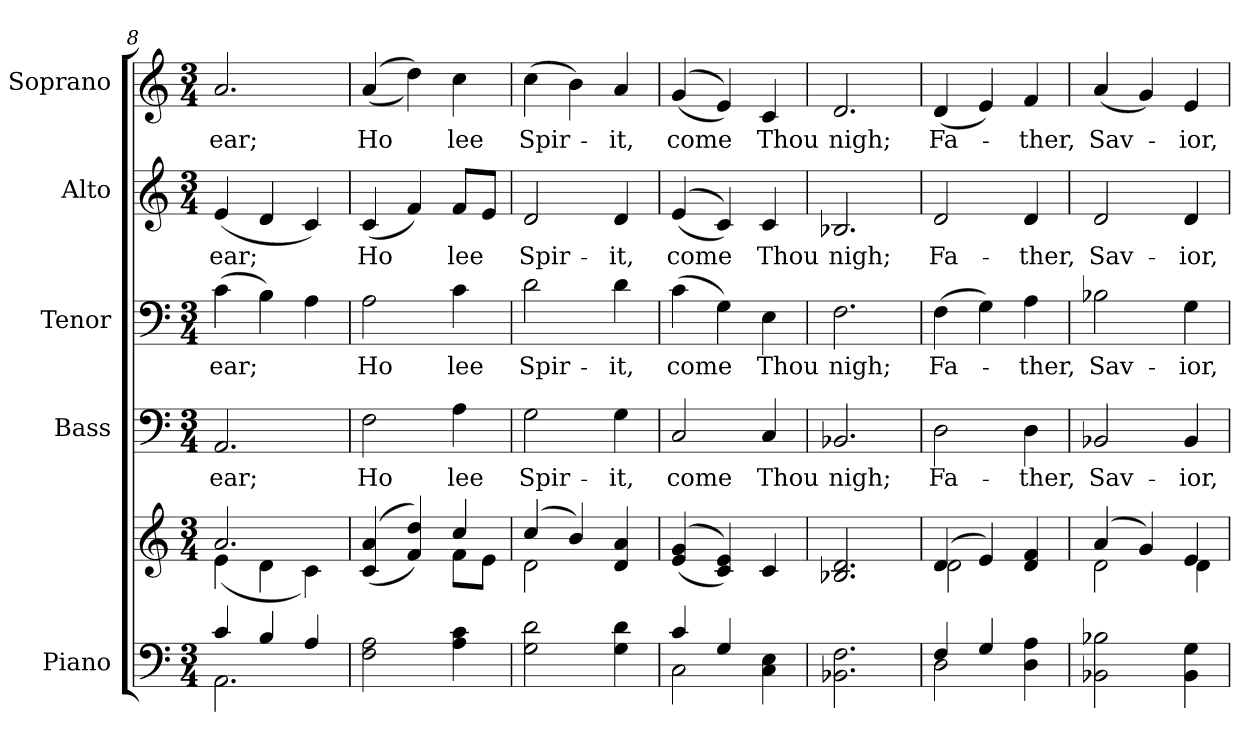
**kern	**kern	**kern	**text	**kern	**text	**kern	**text	**kern	**text
*part5	*part5	*part4	*part4	*part3	*part3	*part2	*part2	*part1	*part1
*staff6	*staff5	*staff4	*staff4	*staff3	*staff3	*staff2	*staff2	*staff1	*staff1
*I"Piano	*	*I"Bass	*	*I"Tenor	*	*I"Alto	*	*I"Soprano	*
*I'Pno.	*	*I'B.	*	*I'T.	*	*I'A.	*	*I'S.	*
*clefF4	*clefG2	*clefF4	*	*clefF4	*	*clefG2	*	*clefG2	*
*k[]	*k[]	*k[]	*	*k[]	*	*k[]	*	*k[]	*
*C:	*C:	*C:	*	*C:	*	*C:	*	*C:	*
*M3/4	*M3/4	*M3/4	*	*M3/4	*	*M3/4	*	*M3/4	*
=8	=8	=8	=8	=8	=8	=8	=8	=8	=8
*^	*^	*	*	*	*	*	*	*	*
!	!	!	!	!	!LO:LY:b:color=#000000	!	!	!	!	!	!
!	!	!	!	!	!	!	!LO:LY:b:color=#000000	!	!	!	!
!	!	!	!	!	!	!	!	!	!LO:LY:b:color=#000000	!	!
!	!	!	!	!	!	!	!	!	!	!	!LO:LY:b:color=#000000
4ci/	2.AAi\	2.ai/	(4ei\	2.AAi/	ear;	(4ci\	ear;	(4ei/	ear;	2.ai/	ear;
4Bi/	.	.	4di\	.	.	4Bi\)	.	4di/	.	.	.
4Ai/	.	.	4ci\)	.	.	4Ai\	.	4ci/)	.	.	.
*v	*v	*	*	*	*	*	*	*	*	*	*
=9	=9	=9	=9	=9	=9	=9	=9	=9	=9	=9
!	!	!	!	!LO:LY:b:color=#000000	!	!	!	!	!	!
!	!	!	!	!	!	!LO:LY:b:color=#000000	!	!	!	!
!	!	!	!	!	!	!	!	!LO:LY:b:color=#000000	!	!
!	!	!	!	!	!	!	!	!	!	!LO:LY:b:color=#000000
2Fi\ 2Ai	((4ci/ 4ai	2ryy	2Fi\	Ho	2Ai\	Ho	(4ci/	Ho	((4ai/	Ho
.	4fi/ 4ddi))	.	.	.	.	.	4fi/)	.	4ddi\))	.
!	!	!	!	!LO:LY:b:color=#000000	!	!	!	!	!	!
!	!	!	!	!	!	!LO:LY:b:color=#000000	!	!	!	!
!	!	!	!	!	!	!	!	!LO:LY:b:color=#000000	!	!
!	!	!	!	!	!	!	!	!	!	!LO:LY:b:color=#000000
4Ai\ 4ci	4cci/	8fi\L	4Ai\	lee	4ci\	lee	8fi/L	lee	4cci\	lee
.	.	8ei\J	.	.	.	.	8ei/J	.	.	.
!!LO:PB:g=z
=10	=10	=10	=10	=10	=10	=10	=10	=10	=10	=10
!	!	!	!	!LO:LY:b:color=#000000	!	!	!	!	!	!
!	!	!	!	!	!	!LO:LY:b:color=#000000	!	!	!	!
!	!	!	!	!	!	!	!	!LO:LY:b:color=#000000	!	!
!	!	!	!	!	!	!	!	!	!	!LO:LY:b:color=#000000
2Gi\ 2di	(4cci/	2di\	2Gi\	Spir-	2di\	Spir-	2di/	Spir-	(4cci\	Spir-
.	4bi/)	.	.	.	.	.	.	.	4bi\)	.
!	!	!	!	!LO:LY:b:color=#000000	!	!	!	!	!	!
!	!	!	!	!	!	!LO:LY:b:color=#000000	!	!	!	!
!	!	!	!	!	!	!	!	!LO:LY:b:color=#000000	!	!
!	!	!	!	!	!	!	!	!	!	!LO:LY:b:color=#000000
4Gi\ 4di	4di/ 4ai	4ryy	4Gi\	-it,	4di\	-it,	4di/	-it,	4ai/	-it,
*	*v	*v	*	*	*	*	*	*	*	*
=11	=11	=11	=11	=11	=11	=11	=11	=11	=11
*^	*	*	*	*	*	*	*	*	*
*	*	*^	*	*	*	*	*	*	*	*
!	!	!	!	!	!LO:LY:b:color=#000000	!	!	!	!	!	!
*	*	*v	*v	*	*	*	*	*	*	*	*
*	*	*^	*	*	*	*	*	*	*	*
!	!	!	!	!	!	!	!LO:LY:b:color=#000000	!	!	!	!
*	*	*v	*v	*	*	*	*	*	*	*	*
*	*	*^	*	*	*	*	*	*	*	*
!	!	!	!	!	!	!	!	!	!LO:LY:b:color=#000000	!	!
*	*	*v	*v	*	*	*	*	*	*	*	*
*	*	*^	*	*	*	*	*	*	*	*
!	!	!	!	!	!	!	!	!	!	!	!LO:LY:b:color=#000000
*	*	*v	*v	*	*	*	*	*	*	*	*
4ci/	2Ci\	((4ei/ 4gi	2Ci/	come	(4ci\	come	((4ei/	come	((4gi/	come
4Gi/	.	4ci/ 4ei))	.	.	4Gi\)	.	4ci/))	.	4ei/))	.
!	!	!	!	!LO:LY:b:color=#000000	!	!	!	!	!	!
!	!	!	!	!	!	!LO:LY:b:color=#000000	!	!	!	!
!	!	!	!	!	!	!	!	!LO:LY:b:color=#000000	!	!
!	!	!	!	!	!	!	!	!	!	!LO:LY:b:color=#000000
4Ci\ 4Ei	4ryy	4ci/	4Ci/	Thou	4Ei\	Thou	4ci/	Thou	4ci/	Thou
*v	*v	*	*	*	*	*	*	*	*	*
=12	=12	=12	=12	=12	=12	=12	=12	=12	=12
*^	*	*	*	*	*	*	*	*	*
!	!	!	!	!LO:LY:b:color=#000000	!	!	!	!	!	!
*v	*v	*	*	*	*	*	*	*	*	*
*^	*	*	*	*	*	*	*	*	*
!	!	!	!	!	!	!LO:LY:b:color=#000000	!	!	!	!
*v	*v	*	*	*	*	*	*	*	*	*
*^	*	*	*	*	*	*	*	*	*
!	!	!	!	!	!	!	!	!LO:LY:b:color=#000000	!	!
*v	*v	*	*	*	*	*	*	*	*	*
*^	*	*	*	*	*	*	*	*	*
!	!	!	!	!	!	!	!	!	!	!LO:LY:b:color=#000000
*v	*v	*	*	*	*	*	*	*	*	*
2.BB-Xi\ 2.Fi	2.B-Xi/ 2.di	2.BB-Xi/	nigh;	2.Fi\	nigh;	2.B-Xi/	nigh;	2.di/	nigh;
!!LO:PB:g=z
=13	=13	=13	=13	=13	=13	=13	=13	=13	=13
*^	*^	*	*	*	*	*	*	*	*
!	!	!	!	!	!LO:LY:b:color=#000000	!	!	!	!	!	!
!	!	!	!	!	!	!	!LO:LY:b:color=#000000	!	!	!	!
!	!	!	!	!	!	!	!	!	!LO:LY:b:color=#000000	!	!
!	!	!	!	!	!	!	!	!	!	!	!LO:LY:b:color=#000000
4Fi/	2Di\	(4di/	2di\	2Di\	Fa-	(4Fi\	Fa-	2di/	Fa-	(4di/	Fa-
4Gi/	.	4ei/)	.	.	.	4Gi\)	.	.	.	4ei/)	.
!	!	!	!	!	!LO:LY:b:color=#000000	!	!	!	!	!	!
!	!	!	!	!	!	!	!LO:LY:b:color=#000000	!	!	!	!
!	!	!	!	!	!	!	!	!	!LO:LY:b:color=#000000	!	!
!	!	!	!	!	!	!	!	!	!	!	!LO:LY:b:color=#000000
4Di\ 4Ai	4ryy	4di/ 4fi	4ryy	4Di\	-ther,	4Ai\	-ther,	4di/	-ther,	4fi/	-ther,
*v	*v	*	*	*	*	*	*	*	*	*	*
=14	=14	=14	=14	=14	=14	=14	=14	=14	=14	=14
*^	*	*	*	*	*	*	*	*	*	*
!	!	!	!	!	!LO:LY:b:color=#000000	!	!	!	!	!	!
*v	*v	*	*	*	*	*	*	*	*	*	*
*^	*	*	*	*	*	*	*	*	*	*
!	!	!	!	!	!	!	!LO:LY:b:color=#000000	!	!	!	!
*v	*v	*	*	*	*	*	*	*	*	*	*
*^	*	*	*	*	*	*	*	*	*	*
!	!	!	!	!	!	!	!	!	!LO:LY:b:color=#000000	!	!
*v	*v	*	*	*	*	*	*	*	*	*	*
*^	*	*	*	*	*	*	*	*	*	*
!	!	!	!	!	!	!	!	!	!	!	!LO:LY:b:color=#000000
*v	*v	*	*	*	*	*	*	*	*	*	*
2BB-Xi\ 2B-Xi	(4ai/	2di\	2BB-Xi/	Sav-	2B-Xi\	Sav-	2di/	Sav-	(4ai/	Sav-
.	4gi/)	.	.	.	.	.	.	.	4gi/)	.
!	!	!	!	!LO:LY:b:color=#000000	!	!	!	!	!	!
!	!	!	!	!	!	!LO:LY:b:color=#000000	!	!	!	!
!	!	!	!	!	!	!	!	!LO:LY:b:color=#000000	!	!
!	!	!	!	!	!	!	!	!	!	!LO:LY:b:color=#000000
4BB-i\ 4Gi	4ei/	4di\	4BB-i/	-ior,	4Gi\	-ior,	4di/	-ior,	4ei/	-ior,
*	*v	*v	*	*	*	*	*	*	*	*
=	=	=	=	=	=	=	=	=	=
*-	*-	*-	*-	*-	*-	*-	*-	*-	*-
